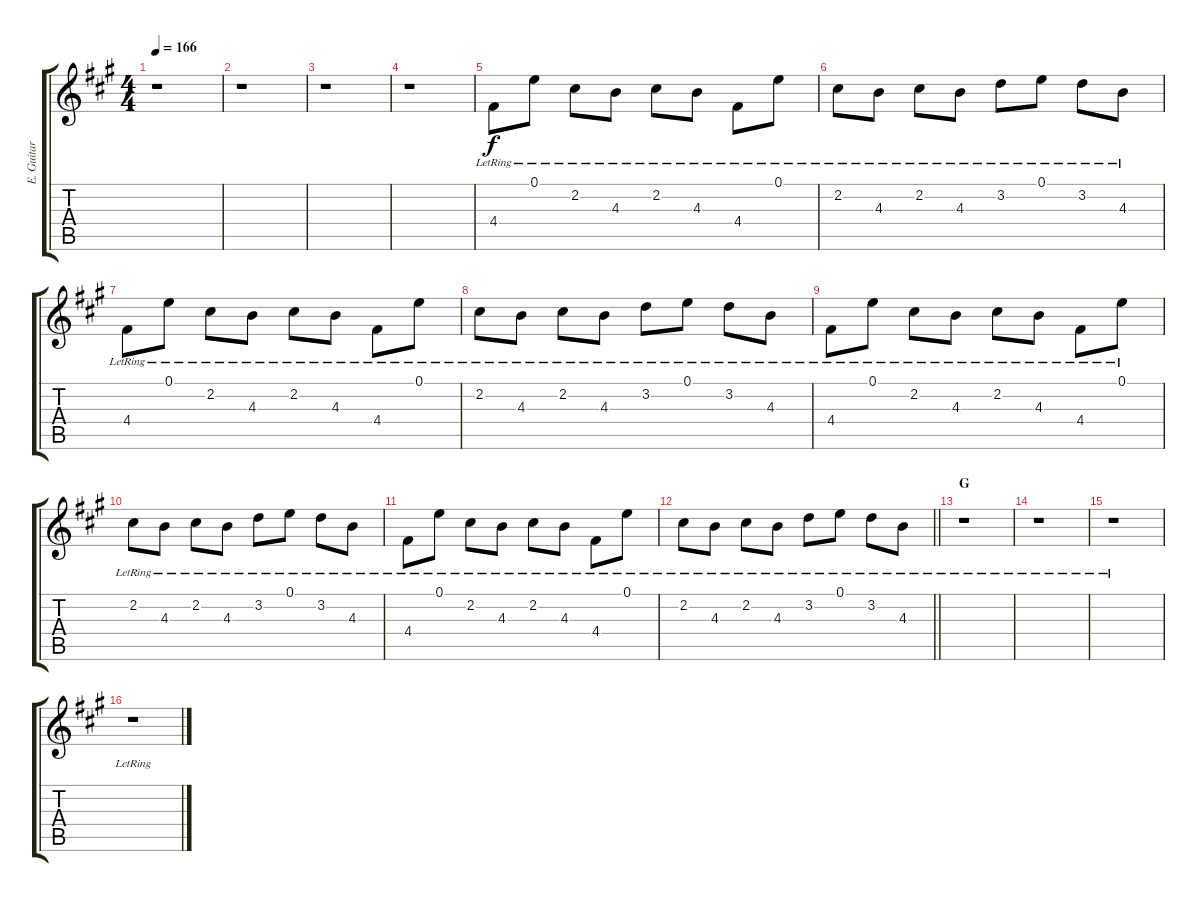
\track ("E. Guitar II" "E. Guitar ") {instrument electricguitarclean}
\staff {score tabs}
\tuning (E4 B3 G3 D3 A2 E2) {hide}
\ts (4 4)
\tempo 166
\clef g2
\ks a
r.1{dy f} |
r.1 |
r.1 |
r.1 |
4.4{lr}.8 0.1{lr}.8 2.2{lr}.8 4.3{lr}.8 2.2{lr}.8 4.3{lr}.8 4.4{lr}.8 0.1{lr}.8 |
2.2{lr}.8 4.3{lr}.8 2.2{lr}.8 4.3{lr}.8 3.2{lr}.8 0.1{lr}.8 3.2{lr}.8 4.3{lr}.8 |
4.4{lr}.8 0.1{lr}.8 2.2{lr}.8 4.3{lr}.8 2.2{lr}.8 4.3{lr}.8 4.4{lr}.8 0.1{lr}.8 |
2.2{lr}.8 4.3{lr}.8 2.2{lr}.8 4.3{lr}.8 3.2{lr}.8 0.1{lr}.8 3.2{lr}.8 4.3{lr}.8 |
4.4{lr}.8 0.1{lr}.8 2.2{lr}.8 4.3{lr}.8 2.2{lr}.8 4.3{lr}.8 4.4{lr}.8 0.1{lr}.8 |
2.2{lr}.8 4.3{lr}.8 2.2{lr}.8 4.3{lr}.8 3.2{lr}.8 0.1{lr}.8 3.2{lr}.8 4.3{lr}.8 |
4.4{lr}.8 0.1{lr}.8 2.2{lr}.8 4.3{lr}.8 2.2{lr}.8 4.3{lr}.8 4.4{lr}.8 0.1{lr}.8 |
\barLineRight lightlight
2.2{lr}.8 4.3{lr}.8 2.2{lr}.8 4.3{lr}.8 3.2{lr}.8 0.1{lr}.8 3.2{lr}.8 4.3{lr}.8 |
\section ("" "G")
r.1 |
r.1 |
r.1 |
r.1
